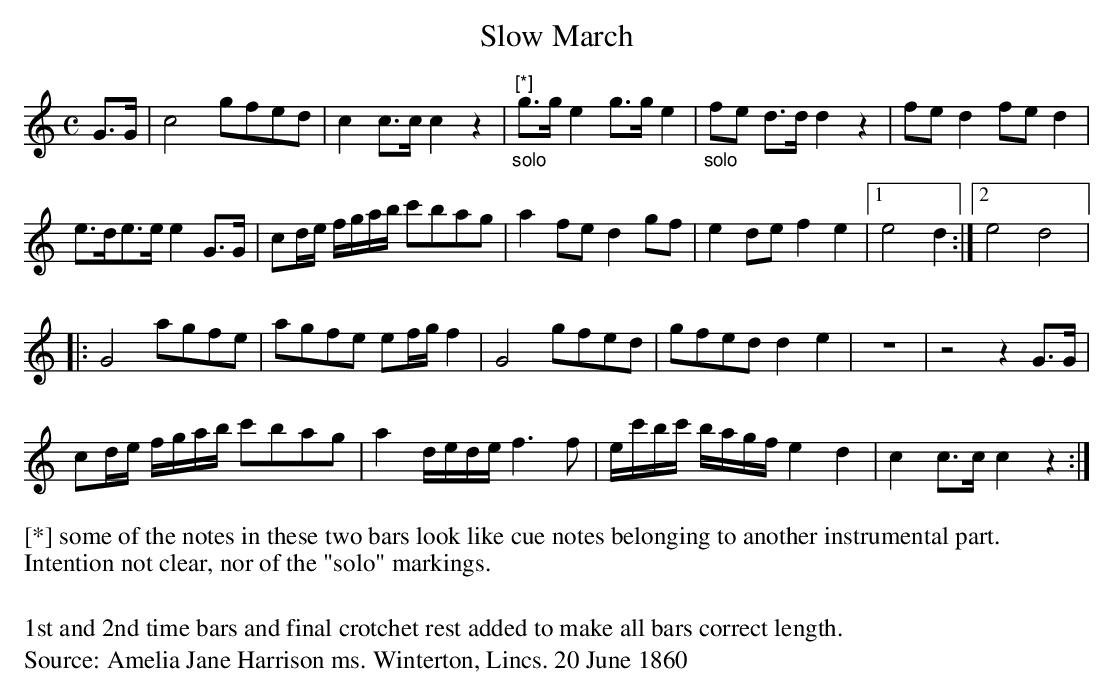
X:1
T:Slow March
M:C
L:1/8
K:C
G>G|c4 gfed|c2c>cc2z2|"^[*]""_solo"g>ge2g>ge2|"_solo"fe d>dd2z2|fed2fed2|
e>de>ee2G>G|cd/e/ f/g/a/b/ c'bag |a2fed2gf|e2def2e2|1e4d2:|2e4d4|:
G4agfe|agfe ef/g/ f2|G4gfed |gfedd2e2|Z1|z4z2G>G|
cd/e/ f/g/a/b/ c'bag|a2d/e/d/e/ f3f|e/c'/b/c'/ b/a/g/f/e2d2|c2c>cc2z2:|
